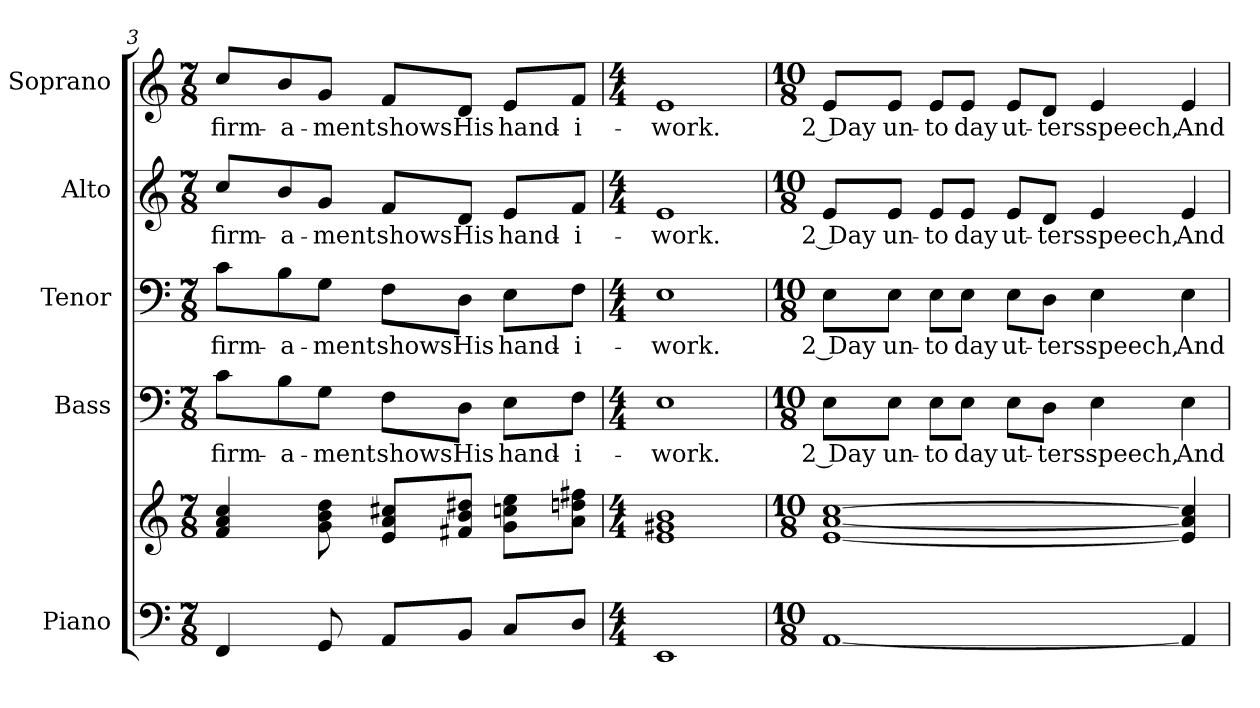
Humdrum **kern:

**kern	**kern	**kern	**text	**kern	**text	**kern	**text	**kern	**text
*part5	*part5	*part4	*part4	*part3	*part3	*part2	*part2	*part1	*part1
*staff6	*staff5	*staff4	*staff4	*staff3	*staff3	*staff2	*staff2	*staff1	*staff1
*I"Piano	*	*I"Bass	*	*I"Tenor	*	*I"Alto	*	*I"Soprano	*
*I'Pno.	*	*I'B.	*	*I'T.	*	*I'A.	*	*I'S.	*
!!LO:PB:g=z
*clefF4	*clefG2	*clefF4	*	*clefF4	*	*clefG2	*	*clefG2	*
*k[]	*k[]	*k[]	*	*k[]	*	*k[]	*	*k[]	*
*C:	*C:	*C:	*	*C:	*	*C:	*	*C:	*
*M7/8	*M7/8	*M7/8	*	*M7/8	*	*M7/8	*	*M7/8	*
=3	=3	=3	=3	=3	=3	=3	=3	=3	=3
!	!	!	!LO:LY:b:color=#000000	!	!	!	!	!	!
!	!	!	!	!	!LO:LY:b:color=#000000	!	!	!	!
!	!	!	!	!	!	!	!LO:LY:b:color=#000000	!	!
!	!	!	!	!	!	!	!	!	!LO:LY:b:color=#000000
4FFi/	4fi/ 4ai 4cci	8ci\L	firm-	8ci\L	firm-	8cci/L	firm-	8cci/L	firm-
!	!	!	!LO:LY:b:color=#000000	!	!	!	!	!	!
!	!	!	!	!	!LO:LY:b:color=#000000	!	!	!	!
!	!	!	!	!	!	!	!LO:LY:b:color=#000000	!	!
!	!	!	!	!	!	!	!	!	!LO:LY:b:color=#000000
.	.	8Bi\	-a-	8Bi\	-a-	8bi/	-a-	8bi/	-a-
!	!	!	!LO:LY:b:color=#000000	!	!	!	!	!	!
!	!	!	!	!	!LO:LY:b:color=#000000	!	!	!	!
!	!	!	!	!	!	!	!LO:LY:b:color=#000000	!	!
!	!	!	!	!	!	!	!	!	!LO:LY:b:color=#000000
8GGi/	8gi\ 8bi 8ddi	8Gi\J	-ment	8Gi\J	-ment	8gi/J	-ment	8gi/J	-ment
!	!	!	!LO:LY:b:color=#000000	!	!	!	!	!	!
!	!	!	!	!	!LO:LY:b:color=#000000	!	!	!	!
!	!	!	!	!	!	!	!LO:LY:b:color=#000000	!	!
!	!	!	!	!	!	!	!	!	!LO:LY:b:color=#000000
8AAi/L	8ei/ 8ai 8cc#XiL	8Fi\L	shows	8Fi\L	shows	8fi/L	shows	8fi/L	shows
!	!	!	!LO:LY:b:color=#000000	!	!	!	!	!	!
!	!	!	!	!	!LO:LY:b:color=#000000	!	!	!	!
!	!	!	!	!	!	!	!LO:LY:b:color=#000000	!	!
!	!	!	!	!	!	!	!	!	!LO:LY:b:color=#000000
8BBi/J	8f#Xi/ 8bi 8dd#XiJ	8Di\J	His	8Di\J	His	8di/J	His	8di/J	His
!	!	!	!LO:LY:b:color=#000000	!	!	!	!	!	!
!	!	!	!	!	!LO:LY:b:color=#000000	!	!	!	!
!	!	!	!	!	!	!	!LO:LY:b:color=#000000	!	!
!	!	!	!	!	!	!	!	!	!LO:LY:b:color=#000000
8Ci/L	8gi\ 8ccni 8eeiL	8Ei\L	hand-	8Ei\L	hand-	8ei/L	hand-	8ei/L	hand-
!	!	!	!LO:LY:b:color=#000000	!	!	!	!	!	!
!	!	!	!	!	!LO:LY:b:color=#000000	!	!	!	!
!	!	!	!	!	!	!	!LO:LY:b:color=#000000	!	!
!	!	!	!	!	!	!	!	!	!LO:LY:b:color=#000000
8Di/J	8ai\ 8ddni 8ff#XiJ	8Fi\J	-i-	8Fi\J	-i-	8fi/J	-i-	8fi/J	-i-
=4	=4	=4	=4	=4	=4	=4	=4	=4	=4
*M4/4	*M4/4	*M4/4	*	*M4/4	*	*M4/4	*	*M4/4	*
!	!	!	!LO:LY:b:color=#000000	!	!	!	!	!	!
!	!	!	!	!	!LO:LY:b:color=#000000	!	!	!	!
!	!	!	!	!	!	!	!LO:LY:b:color=#000000	!	!
!	!	!	!	!	!	!	!	!	!LO:LY:b:color=#000000
1EEi	1ei 1g#Xi 1bi	1Ei	-work.	1Ei	-work.	1ei	-work.	1ei	-work.
!!LO:PB:g=z
=5	=5	=5	=5	=5	=5	=5	=5	=5	=5
*M10/8	*M10/8	*M10/8	*	*M10/8	*	*M10/8	*	*M10/8	*
!	!	!	!LO:LY:b:color=#000000	!	!	!	!	!	!
!	!	!	!	!	!LO:LY:b:color=#000000	!	!	!	!
!	!	!	!	!	!	!	!LO:LY:b:color=#000000	!	!
!	!	!	!	!	!	!	!	!	!LO:LY:b:color=#000000
[<1AAi	[<1ei [<1ai [>1cci	8Ei\L	2 Day	8Ei\L	2 Day	8ei/L	2 Day	8ei/L	2 Day
!	!	!	!LO:LY:b:color=#000000	!	!	!	!	!	!
!	!	!	!	!	!LO:LY:b:color=#000000	!	!	!	!
!	!	!	!	!	!	!	!LO:LY:b:color=#000000	!	!
!	!	!	!	!	!	!	!	!	!LO:LY:b:color=#000000
.	.	8Ei\J	un-	8Ei\J	un-	8ei/J	un-	8ei/J	un-
!	!	!	!LO:LY:b:color=#000000	!	!	!	!	!	!
!	!	!	!	!	!LO:LY:b:color=#000000	!	!	!	!
!	!	!	!	!	!	!	!LO:LY:b:color=#000000	!	!
!	!	!	!	!	!	!	!	!	!LO:LY:b:color=#000000
.	.	8Ei\L	-to	8Ei\L	-to	8ei/L	-to	8ei/L	-to
!	!	!	!LO:LY:b:color=#000000	!	!	!	!	!	!
!	!	!	!	!	!LO:LY:b:color=#000000	!	!	!	!
!	!	!	!	!	!	!	!LO:LY:b:color=#000000	!	!
!	!	!	!	!	!	!	!	!	!LO:LY:b:color=#000000
.	.	8Ei\J	day	8Ei\J	day	8ei/J	day	8ei/J	day
!	!	!	!LO:LY:b:color=#000000	!	!	!	!	!	!
!	!	!	!	!	!LO:LY:b:color=#000000	!	!	!	!
!	!	!	!	!	!	!	!LO:LY:b:color=#000000	!	!
!	!	!	!	!	!	!	!	!	!LO:LY:b:color=#000000
.	.	8Ei\L	ut-	8Ei\L	ut-	8ei/L	ut-	8ei/L	ut-
!	!	!	!LO:LY:b:color=#000000	!	!	!	!	!	!
!	!	!	!	!	!LO:LY:b:color=#000000	!	!	!	!
!	!	!	!	!	!	!	!LO:LY:b:color=#000000	!	!
!	!	!	!	!	!	!	!	!	!LO:LY:b:color=#000000
.	.	8Di\J	-ters	8Di\J	-ters	8di/J	-ters	8di/J	-ters
!	!	!	!LO:LY:b:color=#000000	!	!	!	!	!	!
!	!	!	!	!	!LO:LY:b:color=#000000	!	!	!	!
!	!	!	!	!	!	!	!LO:LY:b:color=#000000	!	!
!	!	!	!	!	!	!	!	!	!LO:LY:b:color=#000000
.	.	4Ei\	speech,	4Ei\	speech,	4ei/	speech,	4ei/	speech,
!	!	!	!LO:LY:b:color=#000000	!	!	!	!	!	!
!	!	!	!	!	!LO:LY:b:color=#000000	!	!	!	!
!	!	!	!	!	!	!	!LO:LY:b:color=#000000	!	!
!	!	!	!	!	!	!	!	!	!LO:LY:b:color=#000000
4AAi/]	4ei/] 4ai] 4cci]	4Ei\	And	4Ei\	And	4ei/	And	4ei/	And
=	=	=	=	=	=	=	=	=	=
*-	*-	*-	*-	*-	*-	*-	*-	*-	*-
